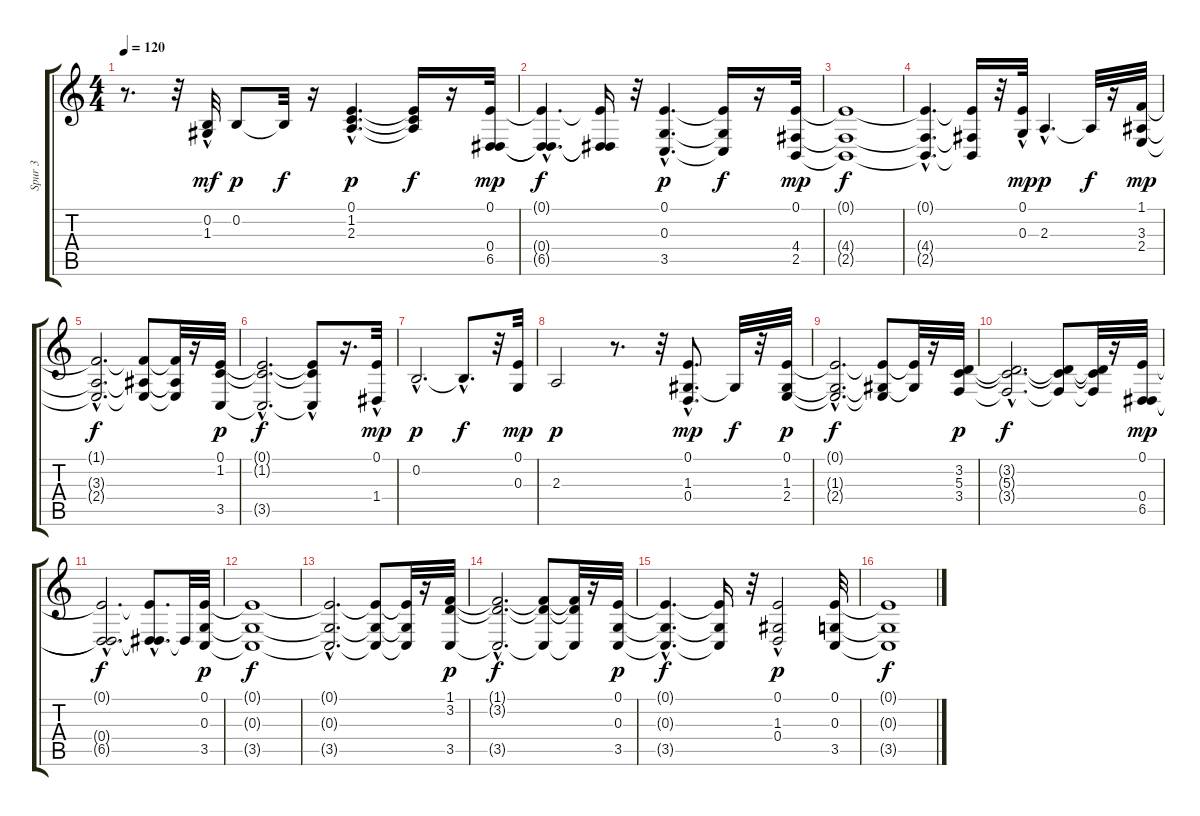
\track ("Spur 3" "Spur 3") {instrument acousticgrandpiano}
\staff {score tabs}
\tuning (E4 B3 G3 D3 A2 E2) {hide}
\ts (4 4)
\tempo 120
\clef g2
\ks c
r.8{d dy f} r.32 (0.2{hac} 1.3{hac}).32{dy mf} 0.2.8{dy p} 0.2{t}.32{dy f} r.16 (0.1{hac} 1.2{hac} 2.3{hac}).4{d dy p} (0.1{t} 1.2{t} 2.3{t}).16{dy f} r.16 (0.1 0.4 6.5).32{dy mp} |
(0.1{hac t} 0.4{hac t} 6.5{hac t}).4{d dy f} (0.1{t} 0.4{t} 6.5{t}).16 r.32 (0.1{hac} 0.3{hac} 3.5{hac}).4{d dy p} (0.1{t} 0.3{t} 3.5{t}).16{dy f} r.16 (0.1 4.4 2.5).32{dy mp} |
(0.1{t} 4.4{t} 2.5{t}).1{dy f} |
(0.1{hac t} 4.4{hac t} 2.5{hac t}).4{d} (0.1{t} 4.4{t} 2.5{t}).16 r.32 (0.1{hac} 0.3{hac}).32{dy mp} 2.3{hac}.4{d dy p} 2.3{t}.32{dy f} r.16 (1.1 3.3 2.4).32{dy mp} |
(1.1{hac t} 3.3{hac t} 2.4{hac t}).2{d dy f} (1.1{t} 3.3{t} 2.4{t}).8 (1.1{t} 3.3{t} 2.4{t}).32 r.16 (0.1 1.2 3.5).32{dy p} |
(0.1{hac t} 1.2{hac t} 3.5{hac t}).2{d dy f} (0.1{t} 1.2{t} 3.5{hac t}).8 r.16{d} (0.1{hac} 1.4{hac}).32{dy mp} |
0.2{hac}.2{d dy p} 0.2{hac t}.8{d dy f} r.32 (0.1 0.3).32{dy mp} |
2.3.2{dy p} r.8{d} r.32 (0.1{hac} 1.3{hac} 0.4).8{d dy mp} 1.3{t}.32{dy f} r.32 (0.1 1.3 2.4).32{dy p} |
(0.1{hac t} 1.3{hac t} 2.4{hac t}).2{d dy f} (0.1{t} 1.3{t} 2.4{t}).8 (0.1{t} 1.3{t}).32 r.16 (3.2 5.3 3.4).32{dy p} |
(3.2{hac t} 5.3{hac t} 3.4{hac t}).2{d dy f} (3.2{t} 5.3{t} 3.4{t}).8 (3.2{t} 5.3{t} 3.4{t}).32 r.16 (0.1 0.4 6.5).32{dy mp} |
(0.1{hac t} 0.4{hac t} 6.5{hac t}).2{d dy f} (0.1{t} 0.4{t} 6.5{hac t}).8{d} 6.5{t}.32 (0.1 0.3 3.5).32{dy p} |
(0.1{t} 0.3{t} 3.5{t}).1{dy f} |
(0.1{hac t} 0.3{hac t} 3.5{hac t}).2{d} (0.1{t} 0.3{t} 3.5{t}).8 (0.1{t} 0.3{t} 3.5{t}).32 r.16 (1.1 3.2 3.5).32{dy p} |
(1.1{hac t} 3.2{hac t} 3.5{hac t}).2{d dy f} (1.1{t} 3.2{t} 3.5{t}).8 (1.1{t} 3.2{t} 3.5{t}).32 r.16 (0.1 0.3 3.5).32{dy p} |
(0.1{hac t} 0.3{hac t} 3.5{hac t}).4{d dy f} (0.1{t} 0.3{t} 3.5{t}).16 r.32 (0.1{hac} 1.3 0.4{hac}).2{dy p} (0.1 0.3 3.5).32 |
(0.1{t} 0.3{t} 3.5{t}).1{dy f}
